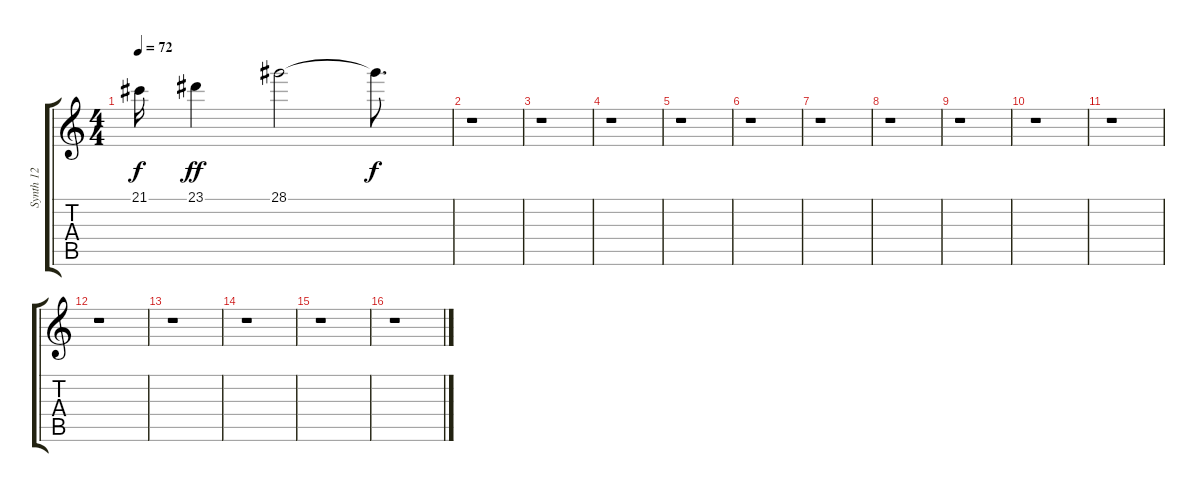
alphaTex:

\track ("Synth 12" "Synth 12") {instrument lead2sawtooth}
\staff {score tabs}
\tuning (E4 B3 G3 D3 A2 E2) {hide}
\ts (4 4)
\tempo 72
\clef g2
\ks c
21.1{t}.16{dy f} 23.1.4{dy ff} 28.1.2 28.1{t}.8{d dy f} |
r.1 |
r.1 |
r.1 |
r.1 |
r.1 |
r.1 |
r.1 |
r.1 |
r.1 |
r.1 |
r.1 |
r.1 |
r.1 |
r.1 |
r.1
